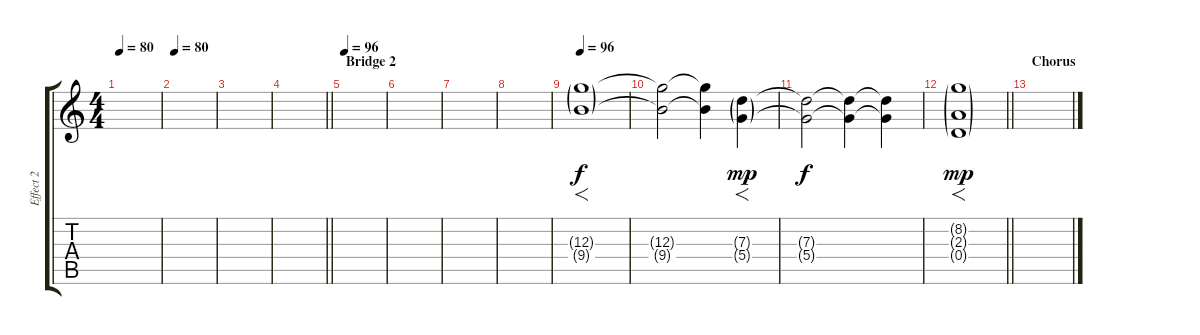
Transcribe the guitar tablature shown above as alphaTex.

\track ("Effect 2" "Effect 2") {instrument overdrivenguitar}
\staff {score tabs}
\tuning (E4 B3 G3 D3 A2 E2) {hide}
\ts (4 4)
\tempo 80
\clef g2
\ks c
|
\tempo 80
|
|
\barLineRight lightlight
|
\section ("" "Bridge 2")
\tempo 96
|
|
|
|
\tempo 96
(12.3{g} 9.4{g}).1{f} |
(12.3{t} 9.4{t}).2{dy f} (12.3{t} 9.4{t}).4 (7.3{g} 5.4{g}).4{f dy mp} |
(7.3{t} 5.4{t}).2{dy f} (7.3{t} 5.4{t}).4 (7.3{t} 5.4{t}).4 |
\barLineRight lightlight
(8.2{g} 2.3{g} 0.4{g}).1{f dy mp} |
\section ("" "Chorus")
